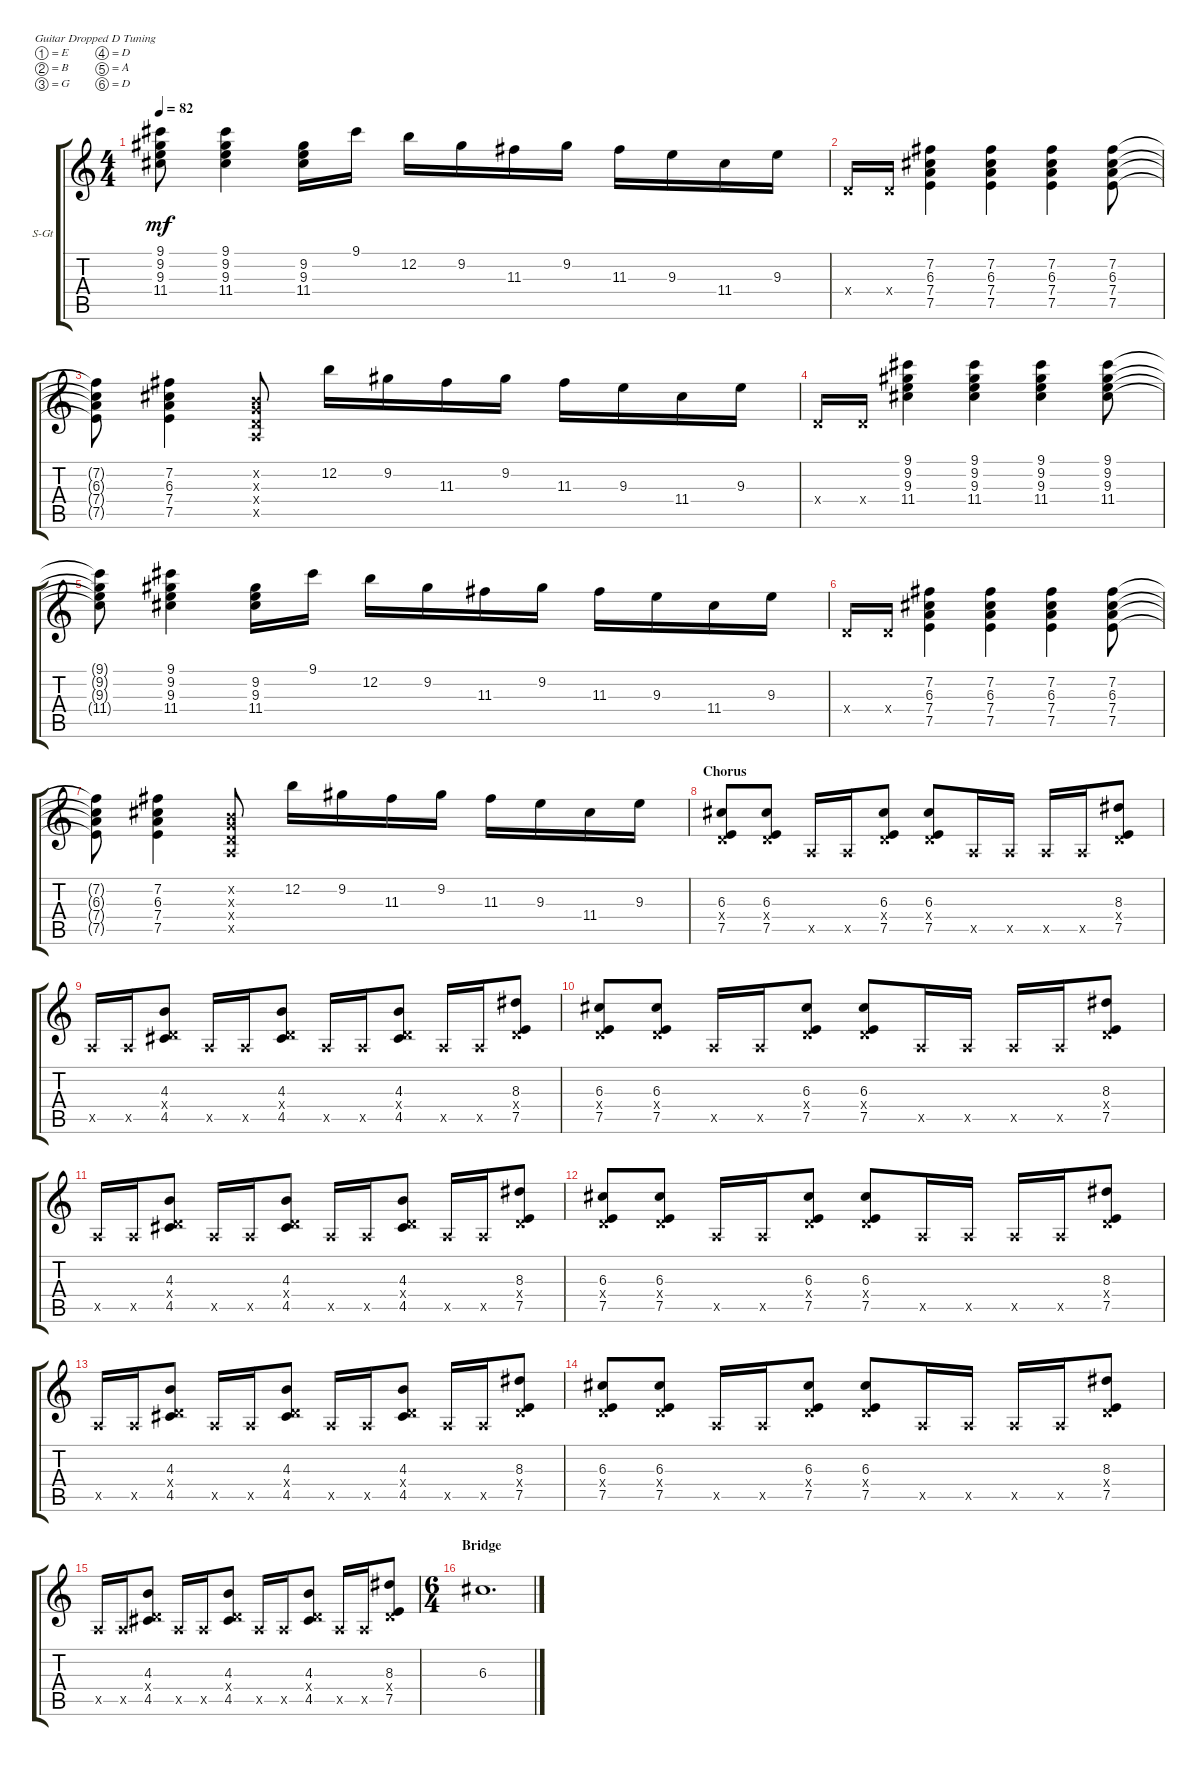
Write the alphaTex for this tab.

\defaultSystemsLayout 4
\bracketExtendMode groupsimilarinstruments
\firstSystemTrackNameOrientation horizontal
\otherSystemsTrackNameOrientation horizontal
\track ("Lead Acoustic Guitar" "S-Gt") {instrument acousticguitarsteel}
\staff {score tabs}
\tuning (E4 B3 G3 D3 A2 D2)
\ts (4 4)
\tempo 82
\clef g2
\ks c
(11.4{t} 9.3{t} 9.2{t} 9.1{t}).8{dy mf} (9.1 9.2 9.3 11.4).4 (11.4 9.3 9.2).16 9.1.16 12.2.16 9.2.16 11.3.16 9.2.16 11.3.16 9.3.16 11.4.16 9.3.16 |
0.4{x}.16 0.4{x}.16 (7.5 7.4 6.3 7.2).4 (7.2 6.3 7.4 7.5).4 (7.5 7.4 6.3 7.2).4 (7.2 6.3 7.4 7.5).8 |
(7.5{t} 7.4{t} 6.3{t} 7.2{t}).8 (7.2 6.3 7.4 7.5).4 (0.5{x} 0.4{x} 0.3{x} 0.2{x}).8 12.2.16 9.2.16 11.3.16 9.2.16 11.3.16 9.3.16 11.4.16 9.3.16 |
0.4{x}.16 0.4{x}.16 (11.4 9.3 9.2 9.1).4 (9.1 9.2 9.3 11.4).4 (11.4 9.3 9.2 9.1).4 (9.1 9.2 9.3 11.4).8 |
(11.4{t} 9.3{t} 9.2{t} 9.1{t}).8 (9.1 9.2 9.3 11.4).4 (11.4 9.3 9.2).16 9.1.16 12.2.16 9.2.16 11.3.16 9.2.16 11.3.16 9.3.16 11.4.16 9.3.16 |
0.4{x}.16 0.4{x}.16 (7.5 7.4 6.3 7.2).4 (7.2 6.3 7.4 7.5).4 (7.5 7.4 6.3 7.2).4 (7.2 6.3 7.4 7.5).8 |
(7.5{t} 7.4{t} 6.3{t} 7.2{t}).8 (7.2 6.3 7.4 7.5).4 (0.5{x} 0.4{x} 0.3{x} 0.2{x}).8 12.2.16 9.2.16 11.3.16 9.2.16 11.3.16 9.3.16 11.4.16 9.3.16 |
\section ("" "Chorus")
(7.5 6.3 0.4{x}).8 (6.3 7.5 0.4{x}).8 0.5{x}.16 0.5{x}.16 (7.5 6.3 0.4{x}).8 (6.3 7.5 0.4{x}).8 0.5{x}.16 0.5{x}.16 0.5{x}.16 0.5{x}.16 (7.5 8.3 0.4{x}).8 |
0.5{x}.16 0.5{x}.16 (4.5 4.3 0.4{x}).8 0.5{x}.16 0.5{x}.16 (4.5 4.3 0.4{x}).8 0.5{x}.16 0.5{x}.16 (4.5 4.3 0.4{x}).8 0.5{x}.16 0.5{x}.16 (7.5 8.3 0.4{x}).8 |
(7.5 6.3 0.4{x}).8 (6.3 7.5 0.4{x}).8 0.5{x}.16 0.5{x}.16 (7.5 6.3 0.4{x}).8 (6.3 7.5 0.4{x}).8 0.5{x}.16 0.5{x}.16 0.5{x}.16 0.5{x}.16 (7.5 8.3 0.4{x}).8 |
0.5{x}.16 0.5{x}.16 (4.5 4.3 0.4{x}).8 0.5{x}.16 0.5{x}.16 (4.5 4.3 0.4{x}).8 0.5{x}.16 0.5{x}.16 (4.5 4.3 0.4{x}).8 0.5{x}.16 0.5{x}.16 (7.5 8.3 0.4{x}).8 |
(7.5 6.3 0.4{x}).8 (6.3 7.5 0.4{x}).8 0.5{x}.16 0.5{x}.16 (7.5 6.3 0.4{x}).8 (6.3 7.5 0.4{x}).8 0.5{x}.16 0.5{x}.16 0.5{x}.16 0.5{x}.16 (7.5 8.3 0.4{x}).8 |
0.5{x}.16 0.5{x}.16 (4.5 4.3 0.4{x}).8 0.5{x}.16 0.5{x}.16 (4.5 4.3 0.4{x}).8 0.5{x}.16 0.5{x}.16 (4.5 4.3 0.4{x}).8 0.5{x}.16 0.5{x}.16 (7.5 8.3 0.4{x}).8 |
(7.5 6.3 0.4{x}).8 (6.3 7.5 0.4{x}).8 0.5{x}.16 0.5{x}.16 (7.5 6.3 0.4{x}).8 (6.3 7.5 0.4{x}).8 0.5{x}.16 0.5{x}.16 0.5{x}.16 0.5{x}.16 (7.5 8.3 0.4{x}).8 |
0.5{x}.16 0.5{x}.16 (4.5 4.3 0.4{x}).8 0.5{x}.16 0.5{x}.16 (4.5 4.3 0.4{x}).8 0.5{x}.16 0.5{x}.16 (4.5 4.3 0.4{x}).8 0.5{x}.16 0.5{x}.16 (7.5 8.3 0.4{x}).8 |
\ts (6 4)
\beaming (8 3 3 3 3)
\section ("" "Bridge")
6.3.1{d}
